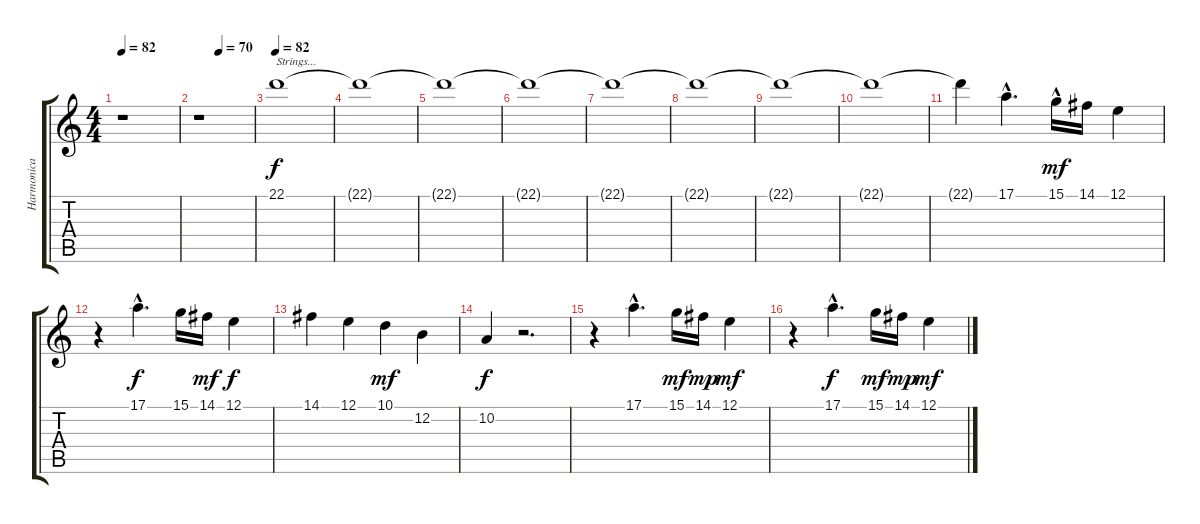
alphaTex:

\track ("Harmonica" "Harmonica") {instrument harmonica}
\staff {score tabs}
\tuning (E4 B3 G3 D3 A2 E2) {hide}
\ts (4 4)
\tempo 82
\clef g2
\ks c
r.1{dy f} |
\tempo (70 0.375)
r.1{instrument stringensemble2} |
\tempo 82
22.1.1{txt "Strings..."} |
22.1{t}.1 |
22.1{t}.1 |
22.1{t}.1 |
22.1{t}.1 |
22.1{t}.1 |
22.1{t}.1 |
22.1{t}.1 |
22.1{t}.4 17.1{hac}.4{d volume 12 balance 8 instrument harmonica} 15.1{hac}.16{dy mf} 14.1.16 12.1.4 |
r.4 17.1{hac}.4{d dy f} 15.1.16 14.1.16{dy mf} 12.1.4{dy f} |
14.1.4{balance 12 instrument synthvoice} 12.1.4 10.1.4{dy mf} 12.2.4 |
10.2.4{dy f} r.2{d} |
r.4 17.1{hac}.4{d balance 8 instrument harmonica} 15.1.16{dy mf} 14.1.16{dy mp} 12.1.4{dy mf} |
r.4 17.1{hac}.4{d dy f} 15.1.16{dy mf} 14.1.16{dy mp} 12.1.4{dy mf}
